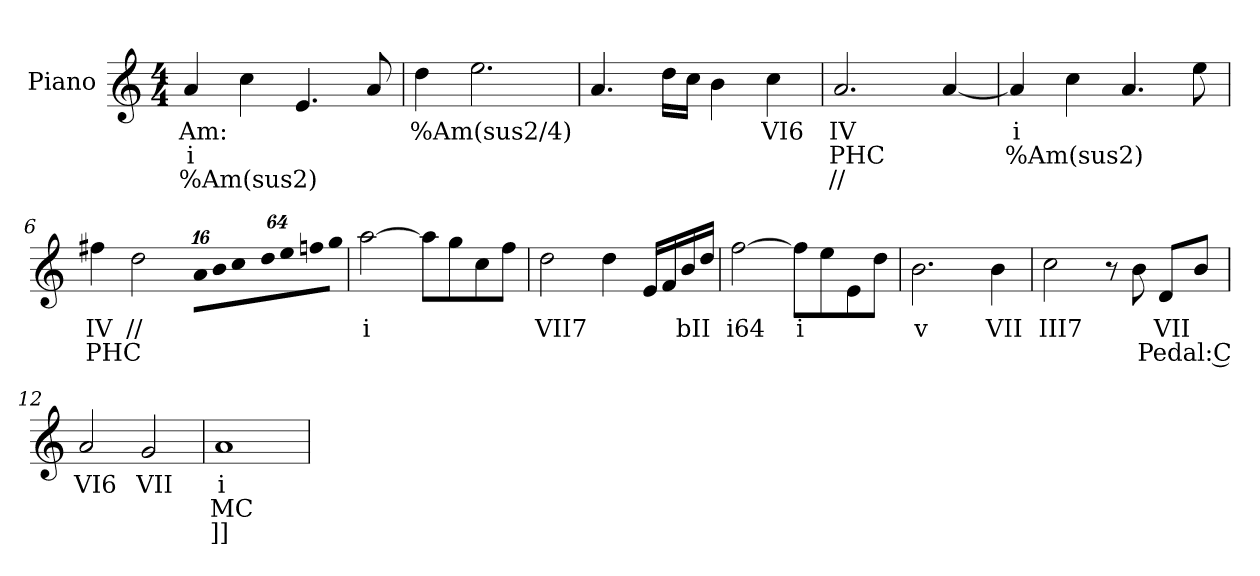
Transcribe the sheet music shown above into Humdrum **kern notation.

**kern	**text	**text	**text
*part1	*part1	*part1	*part1
*staff1	*staff1	*staff1	*staff1
*I"Piano	*	*	*
*I'Pno.	*	*	*
!!LO:PB:g=z
*clefG2	*	*	*
*k[]	*	*	*
*a:	*	*	*
*M4/4	*	*	*
=1	=1	=1	=1
!	!LO:LY:b:color=#000000	!LO:LY:b:color=#000000	!LO:LY:b:color=#000000
4ai/	Am:	i	%Am(sus2)
4cci\	.	.	.
4.ei/	.	.	.
8ai/	.	.	.
=2	=2	=2	=2
!	!LO:LY:b:color=#000000	!	!
4ddi\	%Am(sus2/4)	.	.
2.eei\	.	.	.
=3	=3	=3	=3
4.ai/	.	.	.
16ddi\LL	.	.	.
16cci\JJ	.	.	.
4bi\	.	.	.
!	!LO:LY:b:color=#000000	!	!
4cci\	VI6	.	.
=4	=4	=4	=4
!	!LO:LY:b:color=#000000	!LO:LY:b:color=#000000	!LO:LY:b:color=#000000
2.ai/	IV	PHC	//
[<4ai/	.	.	.
=5	=5	=5	=5
!	!LO:LY:b:color=#000000	!LO:LY:b:color=#000000	!
4ai/]	i	%Am(sus2)	.
4cci\	.	.	.
4.ai/	.	.	.
8eei\	.	.	.
=6	=6	=6	=6
!	!LO:LY:b:color=#000000	!LO:LY:b:color=#000000	!
4ff#Xi\	IV	PHC	.
!	!LO:LY:b:color=#000000	!	!
2ddi\	//	.	.
*Xbrackettup	*	*	*
!LO:N:vis=16	!	!	!
256%9ai\LL	.	.	.
!LO:N:vis=16	!	!	!
1024%37bi\	.	.	.
!LO:N:vis=16	!	!	!
256%9cci\	.	.	.
!LO:N:vis=16	!	!	!
1024%37ddi\	.	.	.
!LO:N:vis=16	!	!	!
256%9eei\	.	.	.
!LO:N:vis=16	!	!	!
1024%37ffni\	.	.	.
!LO:N:vis=16	!	!	!
1024%37ggi\JJ	.	.	.
=7	=7	=7	=7
!	!LO:LY:b:color=#000000	!	!
[>2aai\	i	.	.
8aai\L]	.	.	.
8ggi\	.	.	.
8cci\	.	.	.
8ffi\J	.	.	.
!!LO:LB:g=z
=8	=8	=8	=8
!	!LO:LY:b:color=#000000	!	!
2ddi\	VII7	.	.
4ddi\	.	.	.
16ei/LL	.	.	.
16fi/	.	.	.
!	!LO:LY:b:color=#000000	!	!
16bi/	bII	.	.
16ddi/JJ	.	.	.
=9	=9	=9	=9
!	!LO:LY:b:color=#000000	!	!
[>2ffi\	i64	.	.
!	!LO:LY:b:color=#000000	!	!
8ffi\L]	i	.	.
8eei\	.	.	.
8ei\	.	.	.
8ddi\J	.	.	.
=10	=10	=10	=10
!	!LO:LY:b:color=#000000	!	!
2.bi\	v	.	.
!	!LO:LY:b:color=#000000	!	!
4bi\	VII	.	.
=11	=11	=11	=11
!	!LO:LY:b:color=#000000	!	!
2cci\	III7	.	.
!	!LO:LY:b:color=#000000	!	!
8r	VI	.	.
8bi\	.	.	.
!	!LO:LY:b:color=#000000	!LO:LY:b:color=#000000	!
8di/L	VII	Pedal: C	.
8bi/J	.	.	.
=12	=12	=12	=12
!	!LO:LY:b:color=#000000	!	!
2ai/	VI6	.	.
!	!LO:LY:b:color=#000000	!	!
2gi/	VII	.	.
=13	=13	=13	=13
!	!LO:LY:b:color=#000000	!LO:LY:b:color=#000000	!LO:LY:b:color=#000000
1ai	i	MC	]]
=	=	=	=
*-	*-	*-	*-
